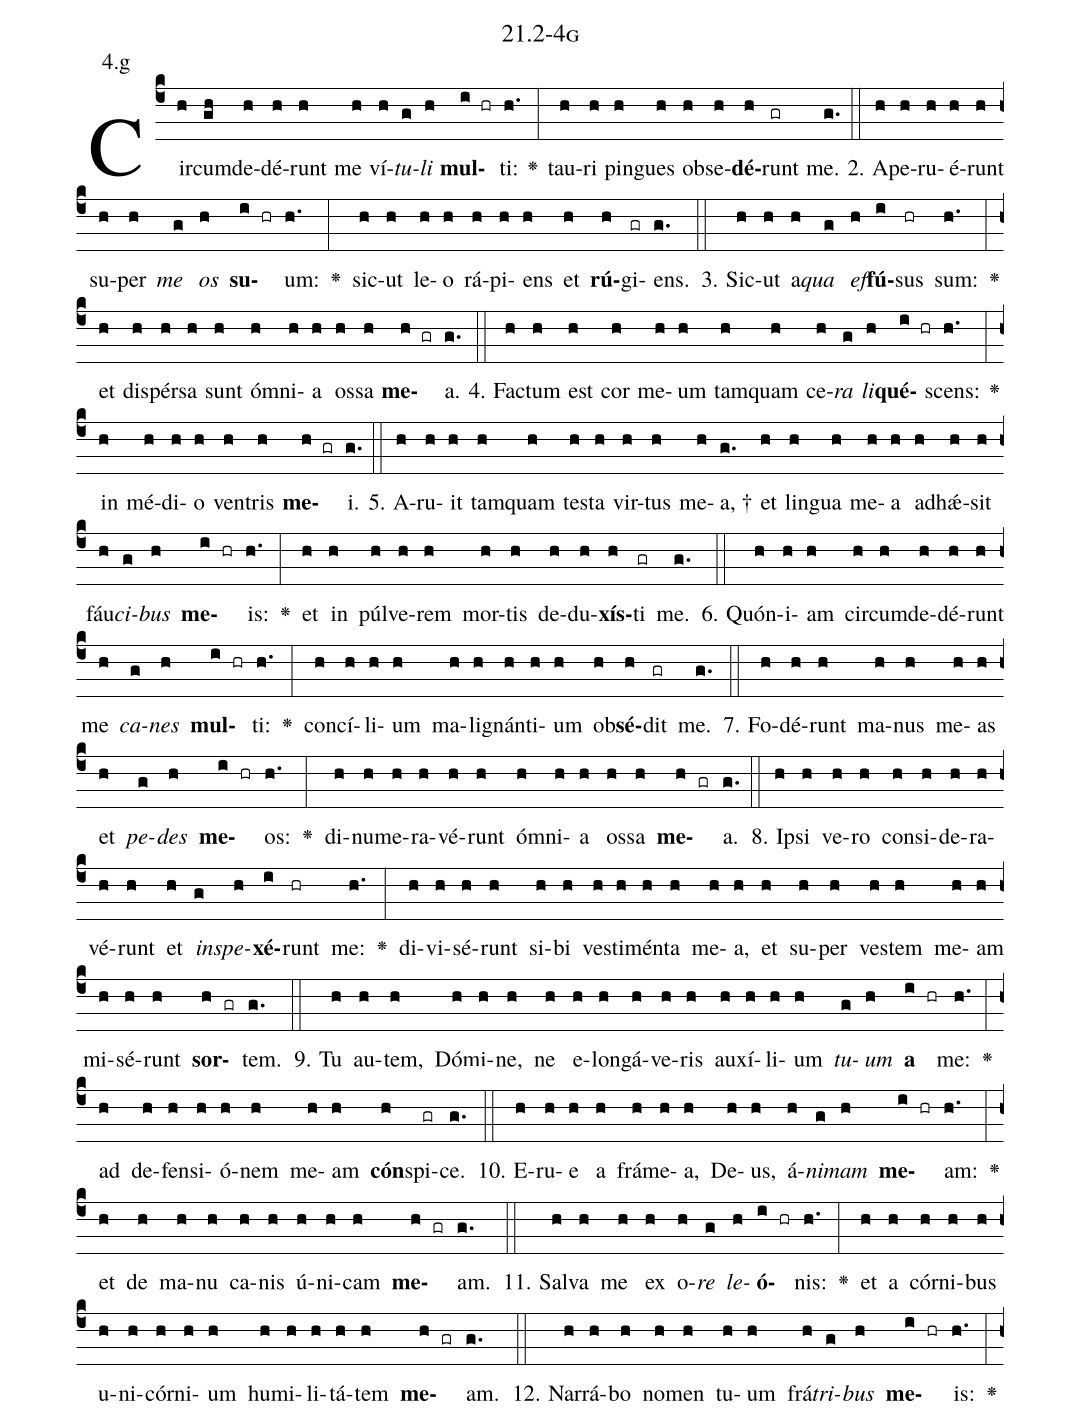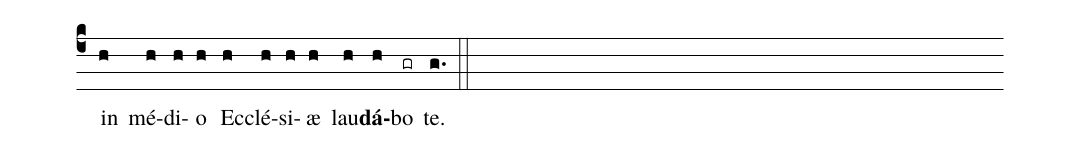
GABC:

name: 21.2-4g;
annotation: 4.g;
%%
(c4)Cir(h)cum(gh)de(h)dé(h)runt(h) me(h) ví(h)<i>tu</i>(g)<i>li</i>(h) <b>mul</b>(i hr)ti:(h.) <v>\greheightstar</v>(:) tau(h)ri(h) pin(h)gues(h) ob(h)se(h)<b>dé</b>(h)runt(gr) me.(g.) (::)
2. A(h)pe(h)ru(h)é(h)runt(h) su(h)per(h) <i>me</i>(g) <i>os</i>(h) <b>su</b>(i hr)um:(h.) <v>\greheightstar</v>(:) sic(h)ut(h) le(h)o(h) rá(h)pi(h)ens(h) et(h) <b>rú</b>(h)gi(gr)ens.(g.) (::)
3. Sic(h)ut(h) a(h)<i>qua</i>(g) <i>ef</i>(h)<b>fú</b>(i)sus(hr) sum:(h.) <v>\greheightstar</v>(:) et(h) di(h)spér(h)sa(h) sunt(h) óm(h)ni(h)a(h) os(h)sa(h) <b>me</b>(h gr)a.(g.) (::)
4. Fac(h)tum(h) est(h) cor(h) me(h)um(h) tam(h)quam(h) ce(h)<i>ra</i>(g) <i>li</i>(h)<b>qué</b>(i hr)scens:(h.) <v>\greheightstar</v>(:) in(h) mé(h)di(h)o(h) ven(h)tris(h) <b>me</b>(h gr)i.(g.) (::)
5. A(h)ru(h)it(h) tam(h)quam(h) tes(h)ta(h) vir(h)tus(h) me(h)a, †(g.) et(h) lin(h)gua(h) me(h)a(h) ad(h)hǽ(h)sit(h) fáu(h)<i>ci</i>(g)<i>bus</i>(h) <b>me</b>(i hr)is:(h.) <v>\greheightstar</v>(:) et(h) in(h) púl(h)ve(h)rem(h) mor(h)tis(h) de(h)du(h)<b>xís</b>(h)ti(gr) me.(g.) (::)
6. Quón(h)i(h)am(h) cir(h)cum(h)de(h)dé(h)runt(h) me(h) <i>ca</i>(g)<i>nes</i>(h) <b>mul</b>(i hr)ti:(h.) <v>\greheightstar</v>(:) con(h)cí(h)li(h)um(h) ma(h)li(h)gnán(h)ti(h)um(h) ob(h)<b>sé</b>(h)dit(gr) me.(g.) (::)
7. Fo(h)dé(h)runt(h) ma(h)nus(h) me(h)as(h) et(h) <i>pe</i>(g)<i>des</i>(h) <b>me</b>(i hr)os:(h.) <v>\greheightstar</v>(:) di(h)nu(h)me(h)ra(h)vé(h)runt(h) óm(h)ni(h)a(h) os(h)sa(h) <b>me</b>(h gr)a.(g.) (::)
8. Ip(h)si(h) ve(h)ro(h) con(h)si(h)de(h)ra(h)vé(h)runt(h) et(h) <i>in</i>(g)<i>spe</i>(h)<b>xé</b>(i)runt(hr) me:(h.) <v>\greheightstar</v>(:) di(h)vi(h)sé(h)runt(h) si(h)bi(h) ves(h)ti(h)mén(h)ta(h) me(h)a,(h) et(h) su(h)per(h) ves(h)tem(h) me(h)am(h) mi(h)sé(h)runt(h) <b>sor</b>(h gr)tem.(g.) (::)
9. Tu(h) au(h)tem,(h) Dó(h)mi(h)ne,(h) ne(h) e(h)lon(h)gá(h)ve(h)ris(h) au(h)xí(h)li(h)um(h) <i>tu</i>(g)<i>um</i>(h) <b>a</b>(i hr) me:(h.) <v>\greheightstar</v>(:) ad(h) de(h)fen(h)si(h)ó(h)nem(h) me(h)am(h) <b>cón</b>(h)spi(gr)ce.(g.) (::)
10. E(h)ru(h)e(h) a(h) frá(h)me(h)a,(h) De(h)us,(h) á(h)<i>ni</i>(g)<i>mam</i>(h) <b>me</b>(i hr)am:(h.) <v>\greheightstar</v>(:) et(h) de(h) ma(h)nu(h) ca(h)nis(h) ú(h)ni(h)cam(h) <b>me</b>(h gr)am.(g.) (::)
11. Sal(h)va(h) me(h) ex(h) o(h)<i>re</i>(g) <i>le</i>(h)<b>ó</b>(i hr)nis:(h.) <v>\greheightstar</v>(:) et(h) a(h) cór(h)ni(h)bus(h) u(h)ni(h)cór(h)ni(h)um(h) hu(h)mi(h)li(h)tá(h)tem(h) <b>me</b>(h gr)am.(g.) (::)
12. Nar(h)rá(h)bo(h) no(h)men(h) tu(h)um(h) frá(h)<i>tri</i>(g)<i>bus</i>(h) <b>me</b>(i hr)is:(h.) <v>\greheightstar</v>(:) in(h) mé(h)di(h)o(h) Ec(h)clé(h)si(h)æ(h) lau(h)<b>dá</b>(h)bo(gr) te.(g.) (::)
